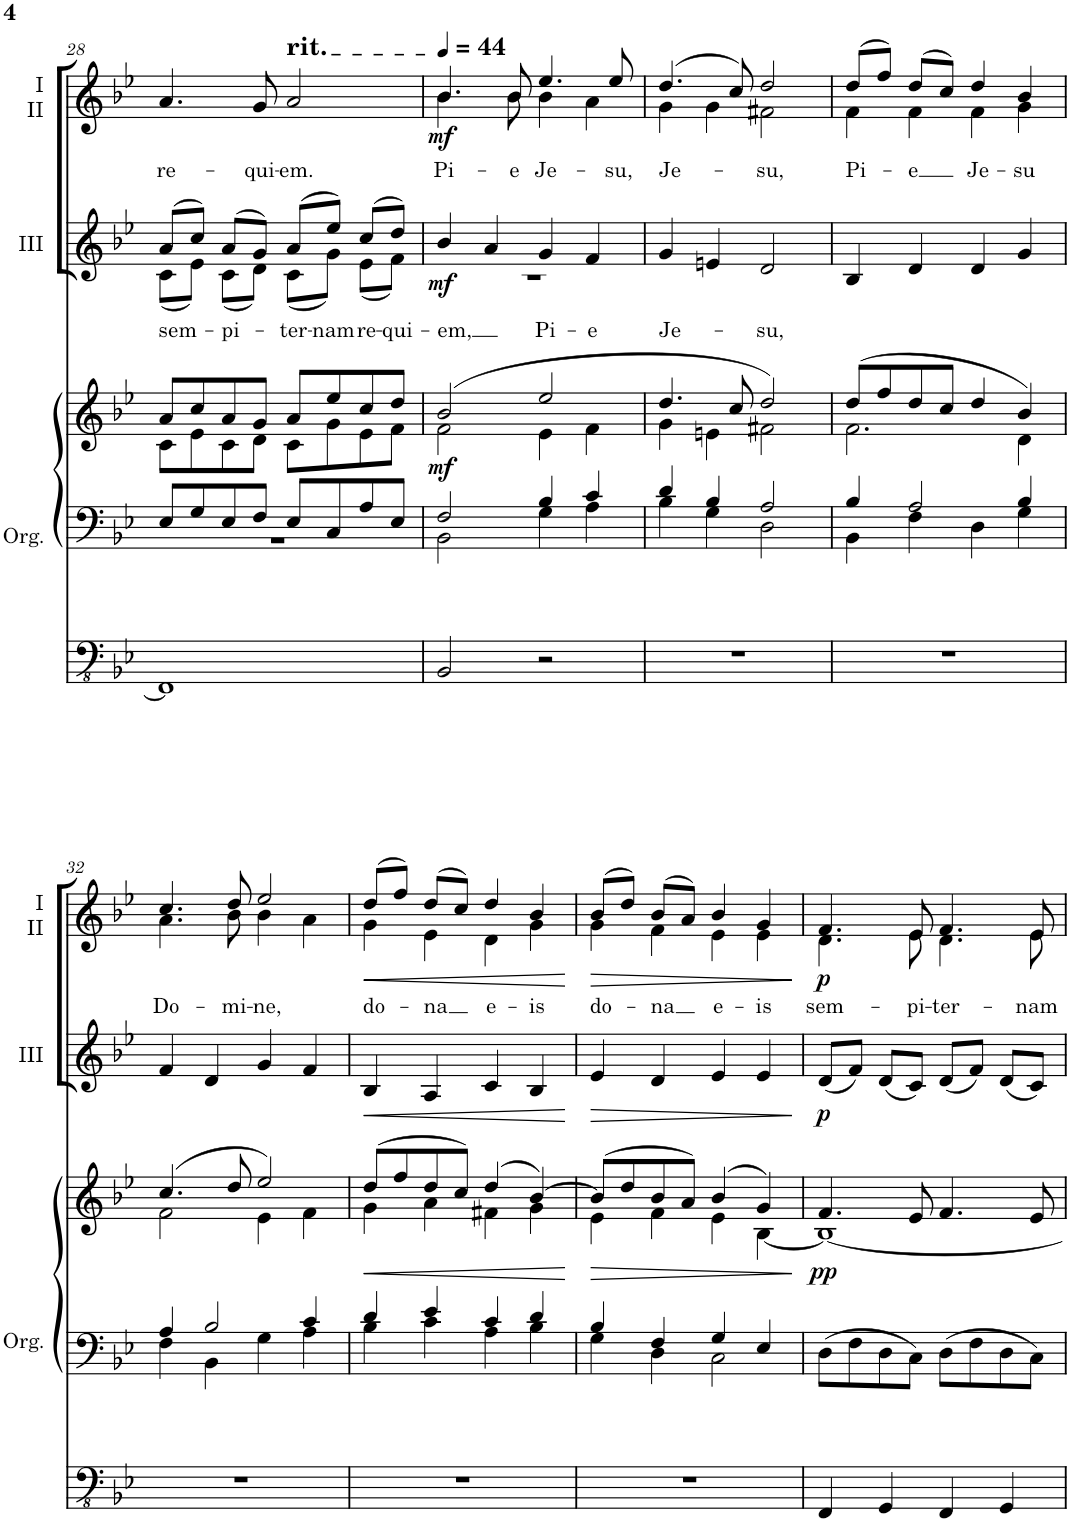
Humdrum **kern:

**kern	**kern	**kern	**dynam	**kern	**text	**dynam	**kern	**text	**dynam
*part3	*part3	*part3	*part3	*part2	*part2	*part2	*part1	*part1	*part1
*staff5	*staff4	*staff3	*staff3/4/5	*staff2	*staff2	*staff2	*staff1	*staff1	*staff1
*I"Pipeorgel	*	*	*	*I"III	*	*	*I"I II	*	*
*	*	*	*	*I'III	*	*	*I'I II	*	*
!!LO:PB:g=z
*clefFv4	*clefF4	*clefG2	*	*clefG2	*	*	*clefG2	*	*
*k[b-e-]	*k[b-e-]	*k[b-e-]	*	*k[b-e-]	*	*	*k[b-e-]	*	*
*M4/4	*M4/4	*M4/4	*	*M4/4	*	*	*M4/4	*	*
*met(c)	*met(c)	*met(c)	*	*met(c)	*	*	*met(c)	*	*
=28	=28	=28	=28	=28	=28	=28	=28	=28	=28
*	*^	*^	*	*	*	*	*	*	*
!	!	!	!	!	!	!	!LO:LY:b	!	!	!LO:LY:b	!
*	*	*	*	*	*	*^	*	*	*	*	*
1FFF]	8E-/L	1r	8a/L	8c\L	.	(8a/L	(8c\L	sem-	.	4.a/	re-	.
.	8G/	.	8cc/	8e-\	.	8cc/J)	8e-\J)	.	.	.	.	.
!	!	!	!	!	!	!	!	!LO:LY:b	!	!	!	!
.	8E-/	.	8a/	8c\	.	(8a/L	(8c\L	-pi-	.	.	.	.
!	!	!	!	!	!	!	!	!	!	!	!LO:LY:b	!
.	8F/J	.	8g/J	8d\J	.	8g/J)	8d\J)	.	.	8g/	-qui-	.
!	!	!	!	!	!	!	!	!	!	!LO:TX:a:t=rit.	!	!
!	!	!	!	!	!	!	!	!LO:LY:b	!	!	!LO:LY:b	!
.	8E-/L	.	8a/L	8c\L	.	(8a/L	(8c\L	-ter-	.	2a/	-em.	.
!	!	!	!	!	!	!	!	!LO:LY:b	!	!	!	!
.	8C/	.	8ee-/	8g\	.	8ee-/J)	8g\J)	-nam	.	.	.	.
!	!	!	!	!	!	!	!	!LO:LY:b	!	!	!	!
.	8A/	.	8cc/	8e-\	.	(8cc/L	(8e-\L	re-	.	.	.	.
!	!	!	!	!	!	!	!	!LO:LY:b	!	!	!	!
.	8E-/J	.	8dd/J	8f\J	.	8dd/J)	8f\J)	-qui-	.	.	.	.
=29	=29	=29	=29	=29	=29	=29	=29	=29	=29	=29	=29	=29
*	*	*	*	*	*	*	*	*	*	*MM44	*	*
!	!	!	!	!	!LO:DY:b	!	!	!LO:LY:b	!LO:DY:b	!	!LO:LY:b	!LO:DY:b
*	*	*	*	*	*	*	*	*	*	*^	*	*
2BBB-/	2F/	2BB-\	(2b-/	2f\	mf	4b-/	1r	-em,	mf	4.b-/	4.b-\	Pi-	mf
.	.	.	.	.	.	4a/	.	.	.	.	.	.	.
!	!	!	!	!	!	!	!	!	!	!	!	!LO:LY:b	!
.	.	.	.	.	.	.	.	.	.	8b-/	8b-\	-e	.
!	!	!	!	!	!	!	!	!LO:LY:b	!	!	!	!LO:LY:b	!
2r	4B-/	4G\	2ee-/	4e-\	.	4g/	.	Pi-	.	4.ee-/	4b-\	Je-	.
!	!	!	!	!	!	!	!	!LO:LY:b	!	!	!	!	!
.	4c/	4A\	.	4f\	.	4f/	.	-e	.	.	4a\	.	.
!	!	!	!	!	!	!	!	!	!	!	!	!LO:LY:b	!
.	.	.	.	.	.	.	.	.	.	8ee-/	.	-su,	.
*	*	*	*	*	*	*v	*v	*	*	*	*	*	*
=30	=30	=30	=30	=30	=30	=30	=30	=30	=30	=30	=30	=30
!	!	!	!	!	!	!	!LO:LY:b	!	!	!	!LO:LY:b	!
1r	4d/	4B-\	4.dd/	4g\	.	4g/	Je-	.	(4.dd/	4g\	Je-	.
.	4B-/	4G\	.	4en\	.	4en/	.	.	.	4g\	.	.
.	.	.	8cc/	.	.	.	.	.	8cc/)	.	.	.
!	!	!	!	!	!	!	!LO:LY:b	!	!	!	!LO:LY:b	!
.	2A/	2D\	2dd/)	2f#X\	.	2d/	-su,	.	2dd/	2f#X\	-su,	.
=31	=31	=31	=31	=31	=31	=31	=31	=31	=31	=31	=31	=31
!	!	!	!	!	!	!	!	!	!	!	!LO:LY:b	!
1r	4B-/	4BB-\	(8dd/L	2.f\	.	4B-/	.	.	(8dd/L	4f\	Pi-	.
.	.	.	8ff/	.	.	.	.	.	8ff/J)	.	.	.
!	!	!	!	!	!	!	!	!	!	!	!LO:LY:b	!
.	2A/	4F\	8dd/	.	.	4d/	.	.	(8dd/L	4f\	-e	.
.	.	.	8cc/J	.	.	.	.	.	8cc/J)	.	.	.
!	!	!	!	!	!	!	!	!	!	!	!LO:LY:b	!
.	.	4D\	4dd/	.	.	4d/	.	.	4dd/	4f\	Je-	.
!	!	!	!	!	!	!	!	!	!	!	!LO:LY:b	!
.	4B-/	4G\	4b-/)	4d\	.	4g/	.	.	4b-/	4g\	-su	.
!!LO:LB:g=z	!!
=32	=32	=32	=32	=32	=32	=32	=32	=32	=32	=32	=32	=32
!	!	!	!	!	!	!	!	!	!	!	!LO:LY:b	!
1r	4A/	4F\	(4.cc/	2f\	.	4f/	.	.	4.cc/	4.a\	Do-	.
.	2B-/	4BB-\	.	.	.	4d/	.	.	.	.	.	.
!	!	!	!	!	!	!	!	!	!	!	!LO:LY:b	!
.	.	.	8dd/	.	.	.	.	.	8dd/	8b-\	-mi-	.
!	!	!	!	!	!	!	!	!	!	!	!LO:LY:b	!
.	.	4G\	2ee-/)	4e-\	.	4g/	.	.	2ee-/	4b-\	-ne,	.
.	4c/	4A\	.	4f\	.	4f/	.	.	.	4a\	.	.
=33	=33	=33	=33	=33	=33	=33	=33	=33	=33	=33	=33	=33
!	!	!	!	!	!LO:HP:b	!	!	!LO:HP:b	!	!	!LO:LY:b	!LO:HP:b
1r	4d/	4B-\	(8dd/L	4g\	<	4B-/	.	<	(8dd/L	4g\	do-	<
.	.	.	8ff/	.	.	.	.	.	8ff/J)	.	.	.
!	!	!	!	!	!	!	!	!	!	!	!LO:LY:b	!
.	4e-/	4c\	8dd/	4a\	.	4A/	.	.	(8dd/L	4e-\	-na	.
.	.	.	8cc/J)	.	.	.	.	.	8cc/J)	.	.	.
!	!	!	!	!	!	!	!	!	!	!	!LO:LY:b	!
.	4c/	4A\	(4dd/	4f#X\	.	4c/	.	.	4dd/	4d\	e-	.
!	!	!	!	!	!	!	!	!	!	!	!LO:LY:b	!
.	4d/	4B-\	[4b-/)	4g\	.	4B-/	.	.	4b-/	4g\	-is	.
*	*v	*v	*	*	*	*	*	*	*v	*v	*	*
*	*	*v	*v	*	*	*	*	*	*	*
.	.	.	[	.	.	[	.	.	[
=34	=34	=34	=34	=34	=34	=34	=34	=34	=34
*	*^	*	*	*	*	*	*	*	*
!	!	!	!	!LO:HP:b	!	!	!LO:HP:b	!	!LO:LY:b	!LO:HP:b
*	*	*	*^	*	*	*	*	*^	*	*
1r	4B-/	4G\	(8b-/L]	4e-\	>	4e-/	.	>	(8b-/L	4g\	do-	>
.	.	.	8dd/	.	.	.	.	.	8dd/J)	.	.	.
!	!	!	!	!	!	!	!	!	!	!	!LO:LY:b	!
.	4F/	4D\	8b-/	4f\	.	4d/	.	.	(8b-/L	4f\	-na	.
.	.	.	8a/J)	.	.	.	.	.	8a/J)	.	.	.
!	!	!	!	!	!	!	!	!	!	!	!LO:LY:b	!
.	4G/	2C\	(4b-/	4e-\	.	4e-/	.	.	4b-/	4e-\	e-	.
!	!	!	!	!	!	!	!	!	!	!	!LO:LY:b	!
.	4E-/	.	4g/)	[4B-\	.	4e-/	.	.	4g/	4e-\	-is	.
*	*v	*v	*	*	*	*	*	*	*v	*v	*	*
*	*	*v	*v	*	*	*	*	*	*	*
.	.	.	]	.	.	]	.	.	]
=35	=35	=35	=35	=35	=35	=35	=35	=35	=35
*	*	*^	*	*	*	*	*	*	*
!	!	!	!	!LO:DY:b	!	!	!LO:DY:b	!	!LO:LY:b	!LO:DY:b
*	*	*	*	*	*	*	*	*^	*	*
4FFF/	8D\L	4.f/	1B-_	pp	(8d/L	.	p	4.f/	4.d\	sem-	p
.	8F\	.	.	.	8f/J)	.	.	.	.	.	.
4GGG/	8D\	.	.	.	(8d/L	.	.	.	.	.	.
!	!	!	!	!	!	!	!	!	!	!LO:LY:b	!
.	8C\J	8e-/	.	.	8c/J)	.	.	8e-/	8e-\	-pi-	.
!	!	!	!	!	!	!	!	!	!	!LO:LY:b	!
4FFF/	8D\L	4.f/	.	.	(8d/L	.	.	4.f/	4.d\	-ter-	.
.	8F\	.	.	.	8f/J)	.	.	.	.	.	.
4GGG/	8D\	.	.	.	(8d/L	.	.	.	.	.	.
!	!	!	!	!	!	!	!	!	!	!LO:LY:b	!
.	8C\J	8e-/	.	.	8c/J)	.	.	8e-/	8e-\	-nam	.
*	*	*v	*v	*	*	*	*	*v	*v	*	*
=	=	=	=	=	=	=	=	=	=
*-	*-	*-	*-	*-	*-	*-	*-	*-	*-
